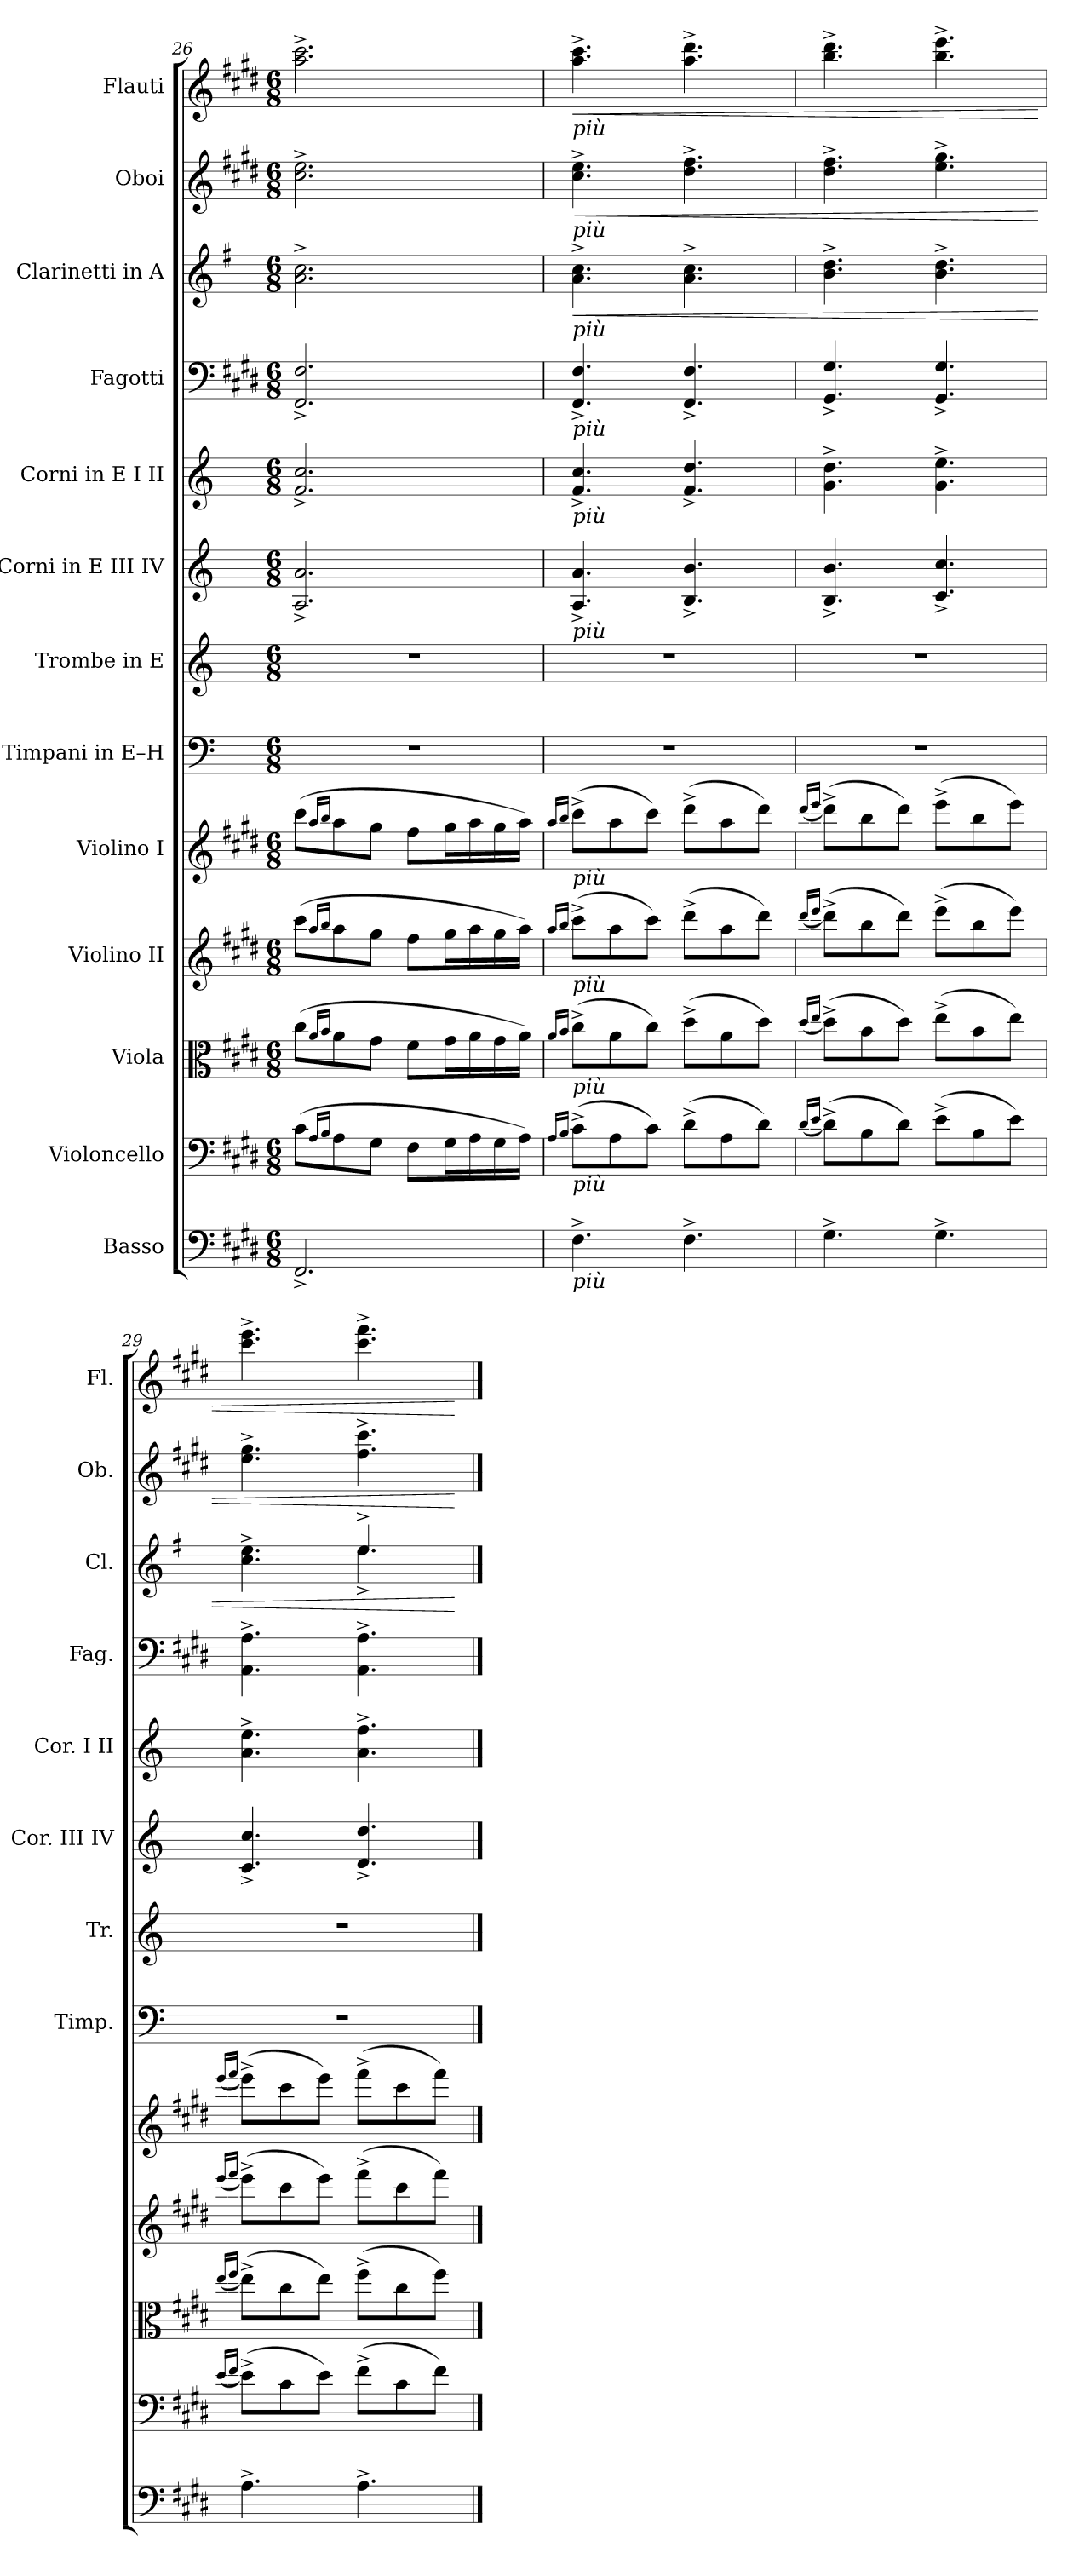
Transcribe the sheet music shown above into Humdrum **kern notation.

**kern	**kern	**kern	**kern	**kern	**kern	**kern	**kern	**kern	**kern	**kern	**dynam	**kern	**dynam	**kern	**dynam
*part13	*part12	*part11	*part10	*part9	*part8	*part7	*part6	*part5	*part4	*part3	*part3	*part2	*part2	*part1	*part1
*staff13	*staff12	*staff11	*staff10	*staff9	*staff8	*staff7	*staff6	*staff5	*staff4	*staff3	*staff3	*staff2	*staff2	*staff1	*staff1
*I"Basso	*I"Violoncello	*I"Viola	*I"Violino II	*I"Violino I	*I"Timpani in E–H	*I"Trombe in E	*I"Corni in E III IV	*I"Corni in E I II	*I"Fagotti	*I"Clarinetti in A	*	*I"Oboi	*	*I"Flauti	*
*	*	*	*	*	*I'Timp.	*I'Tr.	*I'Cor. III IV	*I'Cor. I II	*I'Fag.	*I'Cl.	*	*I'Ob.	*	*I'Fl.	*
*clefF4	*clefF4	*clefC3	*clefG2	*clefG2	*clefF4	*clefG2	*clefG2	*clefG2	*clefF4	*clefG2	*	*clefG2	*	*clefG2	*
*ITrd7c12	*	*	*	*	*	*ITrd-2c-4	*ITrd5c8	*ITrd5c8	*	*ITrd2c3	*	*	*	*	*
*k[f#c#g#d#]	*k[f#c#g#d#]	*k[f#c#g#d#]	*k[f#c#g#d#]	*k[f#c#g#d#]	*k[]	*k[f#c#g#d#]	*k[f#c#g#d#]	*k[f#c#g#d#]	*k[f#c#g#d#]	*k[f#c#g#d#]	*	*k[f#c#g#d#]	*	*k[f#c#g#d#]	*
*M6/8	*M6/8	*M6/8	*M6/8	*M6/8	*M6/8	*M6/8	*M6/8	*M6/8	*M6/8	*M6/8	*	*M6/8	*	*M6/8	*
=26	=26	=26	=26	=26	=26	=26	=26	=26	=26	=26	=26	=26	=26	=26	=26
2.FFF#^/	(>8c#\L	(>8cc#\L	(>8ccc#\L	(>8ccc#\L	2.r	2.r	2.C#/^ 2.c#/^	2.A/^ 2.e/^	2.FF#/^ 2.F#/^	2.f#\^ 2.a\^	.	2.cc#\^ 2.ee\^	.	2.aa\^ 2.ccc#\^	.
.	16qA/LL	16qa/LL	16qaa/LL	16qaa/LL	.	.	.	.	.	.	.	.	.	.	.
.	16qB/JJ	16qb/JJ	16qbb/JJ	16qbb/JJ	.	.	.	.	.	.	.	.	.	.	.
.	8A\	8a\	8aa\	8aa\	.	.	.	.	.	.	.	.	.	.	.
.	8G#\J	8g#\J	8gg#\J	8gg#\J	.	.	.	.	.	.	.	.	.	.	.
.	8F#\L	8f#\L	8ff#\L	8ff#\L	.	.	.	.	.	.	.	.	.	.	.
.	16G#\L	16g#\L	16gg#\L	16gg#\L	.	.	.	.	.	.	.	.	.	.	.
.	16A\	16a\	16aa\	16aa\	.	.	.	.	.	.	.	.	.	.	.
.	16G#\	16g#\	16gg#\	16gg#\	.	.	.	.	.	.	.	.	.	.	.
.	16A\JJ)	16a\JJ)	16aa\JJ)	16aa\JJ)	.	.	.	.	.	.	.	.	.	.	.
=27	=27	=27	=27	=27	=27	=27	=27	=27	=27	=27	=27	=27	=27	=27	=27
.	16qA/LL	16qa/LL	16qaa/LL	16qaa/LL	.	.	.	.	.	.	.	.	.	.	.
.	16qB/JJ	16qb/JJ	16qbb/JJ	16qbb/JJ	.	.	.	.	.	.	.	.	.	.	.
!	!	!	!	!	!	!	!	!	!	!	!	!	!	!LO:TX:b:i:t=più	!
!	!	!	!	!	!	!	!	!	!	!	!	!LO:TX:b:i:t=più	!	!	!
!	!	!	!	!	!	!	!	!	!	!LO:TX:b:i:t=più	!	!	!	!	!
!	!	!	!	!	!	!	!	!	!LO:TX:b:i:t=più	!	!	!	!	!	!
!	!	!	!	!	!	!	!	!LO:TX:b:i:t=più	!	!	!	!	!	!	!
!	!	!	!	!	!	!	!LO:TX:b:i:t=più	!	!	!	!	!	!	!	!
!	!	!	!	!LO:TX:b:i:t=più	!	!	!	!	!	!	!	!	!	!	!
!	!	!	!LO:TX:b:i:t=più	!	!	!	!	!	!	!	!	!	!	!	!
!	!	!LO:TX:b:i:t=più	!	!	!	!	!	!	!	!	!	!	!	!	!
!	!LO:TX:b:i:t=più	!	!	!	!	!	!	!	!	!	!	!	!	!	!
!LO:TX:b:i:t=più	!	!	!	!	!	!	!	!	!	!	!	!	!	!	!
!	!	!	!	!	!	!	!	!	!	!	!LO:HP:b	!	!LO:HP:b	!	!LO:HP:b
4.FF#^\	(>8c#^\L	(>8cc#^\L	(>8ccc#^\L	(>8ccc#^\L	2.r	2.r	4.C#/^ 4.c#/^	4.A/^ 4.e/^	4.FF#/^ 4.F#/^	4.f#\^ 4.a\^	<	4.cc#\^ 4.ee\^	<	4.aa\^ 4.ccc#\^	<
.	8A\	8a\	8aa\	8aa\	.	.	.	.	.	.	.	.	.	.	.
.	8c#\J)	8cc#\J)	8ccc#\J)	8ccc#\J)	.	.	.	.	.	.	.	.	.	.	.
4.FF#^\	(>8d#^\L	(>8dd#^\L	(>8ddd#^\L	(>8ddd#^\L	.	.	4.D#/^ 4.d#/^	4.A/^ 4.f#/^	4.FF#/^ 4.F#/^	4.f#\^ 4.a\^	.	4.dd#\^ 4.ff#\^	.	4.aa\^ 4.ddd#\^	.
.	8A\	8a\	8aa\	8aa\	.	.	.	.	.	.	.	.	.	.	.
.	8d#\J)	8dd#\J)	8ddd#\J)	8ddd#\J)	.	.	.	.	.	.	.	.	.	.	.
=28	=28	=28	=28	=28	=28	=28	=28	=28	=28	=28	=28	=28	=28	=28	=28
.	(<16qd#/LL	(<16qdd#/LL	(<16qddd#/LL	(<16qddd#/LL	.	.	.	.	.	.	.	.	.	.	.
.	16qe/JJ	16qee/JJ	16qeee/JJ	16qeee/JJ	.	.	.	.	.	.	.	.	.	.	.
4.GG#^\	(>8d#^\L)	(>8dd#^\L)	(>8ddd#^\L)	(>8ddd#^\L)	2.r	2.r	4.D#/^ 4.d#/^	4.B\^ 4.f#\^	4.GG#/^ 4.G#/^	4.g#\^ 4.b\^	.	4.dd#\^ 4.ff#\^	.	4.bb\^ 4.ddd#\^	.
.	8B\	8b\	8bb\	8bb\	.	.	.	.	.	.	.	.	.	.	.
.	8d#\J)	8dd#\J)	8ddd#\J)	8ddd#\J)	.	.	.	.	.	.	.	.	.	.	.
4.GG#^\	(>8e^\L	(>8ee^\L	(>8eee^\L	(>8eee^\L	.	.	4.E/^ 4.e/^	4.B\^ 4.g#\^	4.GG#/^ 4.G#/^	4.g#\^ 4.b\^	.	4.ee\^ 4.gg#\^	.	4.bb\^ 4.eee\^	.
.	8B\	8b\	8bb\	8bb\	.	.	.	.	.	.	.	.	.	.	.
.	8e\J)	8ee\J)	8eee\J)	8eee\J)	.	.	.	.	.	.	.	.	.	.	.
=29	=29	=29	=29	=29	=29	=29	=29	=29	=29	=29	=29	=29	=29	=29	=29
.	(<16qe/LL	(<16qee/LL	(<16qeee/LL	(<16qeee/LL	.	.	.	.	.	.	.	.	.	.	.
.	16qf#/JJ	16qff#/JJ	16qfff#/JJ	16qfff#/JJ	.	.	.	.	.	.	.	.	.	.	.
*	*	*	*	*	*	*	*	*	*	*^	*	*	*	*	*
4.AA^\	(>8e^\L)	(>8ee^\L)	(>8eee^\L)	(>8eee^\L)	2.r	2.r	4.E/^ 4.e/^	4.c#\^ 4.g#\^	4.AA\^ 4.A\^	4.a\^ 4.cc#\^	4.ryy	.	4.ee\^ 4.gg#\^	.	4.ccc#\^ 4.eee\^	.
.	8c#\	8cc#\	8ccc#\	8ccc#\	.	.	.	.	.	.	.	.	.	.	.	.
.	8e\J)	8ee\J)	8eee\J)	8eee\J)	.	.	.	.	.	.	.	.	.	.	.	.
4.AA^\	(>8f#^\L	(>8ff#^\L	(>8fff#^\L	(>8fff#^\L	.	.	4.F#/^ 4.f#/^	4.c#\^ 4.a\^	4.AA\^ 4.A\^	4.cc#^/	4.cc#^\	.	4.ff#\^ 4.ccc#\^	.	4.ccc#\^ 4.fff#\^	.
.	8c#\	8cc#\	8ccc#\	8ccc#\	.	.	.	.	.	.	.	.	.	.	.	.
.	8f#\J)	8ff#\J)	8fff#\J)	8fff#\J)	.	.	.	.	.	.	.	.	.	.	.	.
*	*	*	*	*	*	*	*	*	*	*v	*v	*	*	*	*	*
.	.	.	.	.	.	.	.	.	.	.	[	.	[	.	[
==	==	==	==	==	==	==	==	==	==	==	==	==	==	==	==
*-	*-	*-	*-	*-	*-	*-	*-	*-	*-	*-	*-	*-	*-	*-	*-
